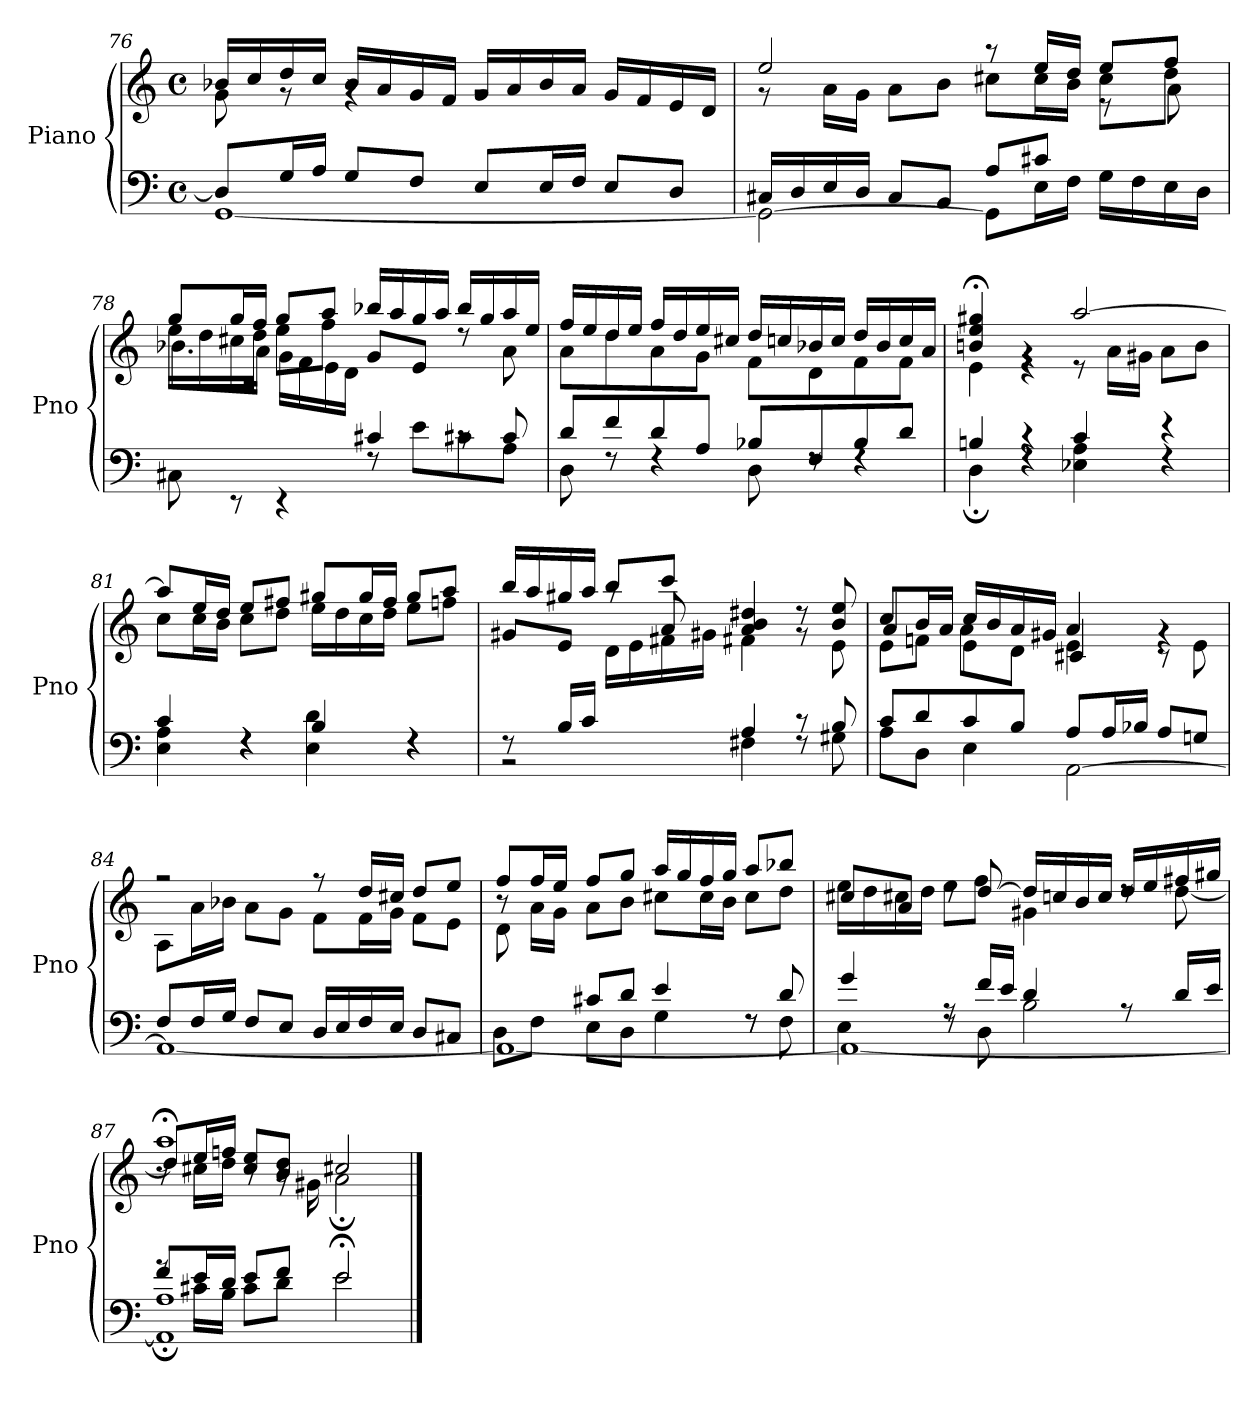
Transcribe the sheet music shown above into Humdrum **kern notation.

**kern	**kern
*part1	*part1
*staff2	*staff1
*I"Piano	*
*I'Pno	*
!!LO:LB:g=z
*clefF4	*clefG2
*k[]	*k[]
*M4/4	*M4/4
*met(c)	*met(c)
=76	=76
*^	*^
8D/L]	[1GG	16b-X/LL	8g\
.	.	16cc/	.
16G/L	.	16dd/	8rg
16A/JJ	.	16cc/JJ	.
8G/L	.	16b-/LL	4rg
.	.	16a/	.
8F/J	.	16g/	.
.	.	16f/JJ	.
8E/L	.	16g/LL	2rg
.	.	16a/	.
16E/L	.	16b-/	.
16F/JJ	.	16a/JJ	.
8E/L	.	16g/LL	.
.	.	16f/	.
8D/J	.	16e/	.
.	.	16d/JJ	.
!!LO:LB:g=z
=77	=77	=77	=77
*	*^	*^	*^
2.ryy	16C#X/LL	2GG\_	2ee/	8r	2.ryy	2.ryy
.	16D/	.	.	.	.	.
.	16E/	.	.	16a\LL	.	.
.	16D/JJ	.	.	16g\JJ	.	.
.	8C#/L	.	.	8a\L	.	.
.	8BB/J	.	.	8b\J	.	.
.	8A/L	8GG\L]	8r	8cc#X\L	.	.
.	8c#X/J	16E\L	16ee/LL	16cc#\L	.	.
.	.	16F\JJ	16dd/JJ	16b\JJ	.	.
4ryy	16G\LL	4ryy	8ee/L	8cc#\L	8re	4ryy
.	16F\	.	.	.	.	.
.	16E\	.	8ff/J	8dd\J	8a\	.
.	16D\JJ	.	.	.	.	.
=78	=78	=78	=78	=78	=78	=78
2ryy	8C#X\	2ryy	8gg/L	16ee\LL	8.b-X\L	2ryy
.	.	.	.	16dd\	.	.
.	8rEE	.	16gg/L	16cc#X\	.	.
.	.	.	16ff/JJ	16dd\JJ	16a\Jk	.
.	4rEE	.	8gg/L	8ee\L	16g\LL	.
.	.	.	.	.	16f\	.
.	.	.	8aa/J	8ff\J	16e\	.
.	.	.	.	.	16d\JJ	.
2ryy	4c#X/	8rF	16bb-X/LL	8g/L	2ryy	2ryy
.	.	.	16aa/	.	.	.
.	.	8e\L	16gg/	8e/J	.	.
.	.	.	16aa/JJ	.	.	.
.	8rc	8c#X\	16bb-/LL	8rdd	.	.
.	.	.	16gg/	.	.	.
.	8c#/	8A\J	16aa/	8a\	.	.
.	.	.	16ee/JJ	.	.	.
*	*v	*v	*	*	*	*
*	*	*	*v	*v	*v
!!LO:LB:g=z
=79	=79	=79	=79
8d/L	8D\	16ff/LL	8a\L
.	.	16ee/	.
8f/	8rF	16dd/	8dd\
.	.	16ee/JJ	.
8d/	4rF	16ff/LL	8a\
.	.	16dd/	.
8A/J	.	16ee/	8g\J
.	.	16cc#X/JJ	.
8B-X/L	8D\	16dd/LL	8f\L
.	.	16ccn/	.
8F/	8rF	16b-X/	8d\
.	.	16cc/JJ	.
8B-/	4rF	16dd/LL	8f\
.	.	16b-/	.
8d/J	.	16cc/	8f\J
.	.	16a/JJ	.
=80	=80	=80	=80
4Bn/	4D;\	4bn/;< 4ee/;< 4gg#X/;<	4e\
4r	4rF	4rg	4r
4c/	4E-Xi\ 4A\	[2aa/	8r
.	.	.	16a\LL
.	.	.	16g#X\JJ
4r	4rF	.	8a\L
.	.	.	8b\J
=81	=81	=81	=81
4c/	4E\ 4A\	8aa/L]	8cc\L
.	.	16ee/L	16cc\L
.	.	16dd/JJ	16b\JJ
4rF	4rF	8ee/L	8cc\L
.	.	8ff#X/J	8dd\J
4B/	4E\ 4d\	8gg#X/L	16ee\LL
.	.	.	16dd\
.	.	16gg#/L	16cc\
.	.	16ff#/JJ	16dd\JJ
4rF	4rF	8gg#/L	8ee\L
.	.	8aa/J	8ffn\J
!!LO:PB:g=z
=82	=82	=82	=82
*	*	*	*^
8rF	2r	16bb/LL	8g#X/L	4ryy
.	.	16aa/	.	.
16B/LL	.	16gg#X/	8e/J	.
16c/JJ	.	16aa/JJ	.	.
4ryy	.	8bb/L	8raa	16d\LL
.	.	.	.	16e\
.	.	8ccc/J	8a/	16f#X\
.	.	.	.	16g#X\JJ
4A/	4F#X\	4a/ 4b/ 4dd#X/	4f#X\	2ryy
8r	8rF	8rg	8rdd	.
8B/	8G#X\	8b/ 8ee/	8e\	.
=83	=83	=83	=83	=83
*	*^	*	*	*
2.ryy	8c/L	8A\L	8cc/L	8e\L	4a/
.	8d/	8D\J	16b/L	8fn\J	.
.	.	.	16a/JJ	.	.
.	8c/	4E\	16cc/LL	4e\	8a\L
.	.	.	16b/	.	.
.	8B/J	.	16a/	.	8d\J
.	.	.	16g#X/JJ	.	.
.	8A/L	[2AA\	4a/	4e\	4c#X/
.	16A/L	.	.	.	.
.	16B-X/JJ	.	.	.	.
4ryy	8A/L	.	4rg	8r	4ryy
.	8Gn/J	.	.	8e\	.
*	*v	*v	*	*	*
*	*	*	*v	*v
=84	=84	=84	=84
8F/L	1AA_	2r	8A\L
16F/L	.	.	16a\L
16G/JJ	.	.	16b-X\JJ
8F/L	.	.	8a\L
8E/J	.	.	8g\J
16D/LL	.	8r	8f\L
16E/	.	.	.
16F/	.	16dd/LL	16f\L
16E/JJ	.	16cc#X/JJ	16g\JJ
8D/L	.	8dd/L	8f\L
8C#X/J	.	8ee/J	8e\J
!!LO:LB:g=z
=85	=85	=85	=85
*	*^	*	*^
8ryy	1AA_	8D\L	8ff/L	8r	8d\L
16A/L	.	8F\J	16ff/L	16a\LL	2..ryy
16B/JJ	.	.	16ee/JJ	16g\JJ	.
8c#X/L	.	8E\L	8ff/L	8a\L	.
8d/J	.	8D\J	8gg/J	8b\J	.
4e/	.	4G\	16aa/LL	8cc#X\L	.
.	.	.	16gg/	.	.
.	.	.	16ff/	16cc#\L	.
.	.	.	16gg/JJ	16b\JJ	.
8rF	.	8rF	8aa/L	8cc#\L	.
8d/	.	8F\	8bb-X/J	8dd\J	.
*	*	*	*	*v	*v
=86	=86	=86	=86	=86
4g/	1AA_	4E\	8cc#X/L	16ee\LL
.	.	.	.	16dd\
.	.	.	8a/J	16cc#X\
.	.	.	.	16dd\JJ
8rA	.	8rF	8rdd	8ee\L
16f/LL	.	8D\	[8dd/	8ff\J
16e/JJ	.	.	.	.
4d/	.	2B\	16dd/LL]	4g#X\
.	.	.	16ccn/	.
.	.	.	16b/	.
.	.	.	16cc/JJ	.
8rA	.	.	16dd/LL	8rdd
.	.	.	16ee/	.
16d/LL	.	.	16ff#X/	[8dd\
16e/JJ	.	.	16gg#X/JJ	.
=87	=87	=87	=87	=87
*	*	*	*	*^
8f/L	1AA]; 1A;	8rg	1aa;<	8dd/L]	8r
16e/L	.	16c#X\LL	.	16ee/L	16cc#X\LL
16d/JJ	.	16B\JJ	.	16ffn/JJ	16dd\JJ
8e/L	.	8c#\L	.	8cc#/ 8ee/L	8r
8f/J	.	8d\J	.	8b/ 8dd/J	16r
.	.	.	.	.	16g#X\
2e/	.	2e;\	.	2cc#X;</	2a\
*v	*v	*v	*	*	*
*	*v	*v	*v
==	==
*-	*-
